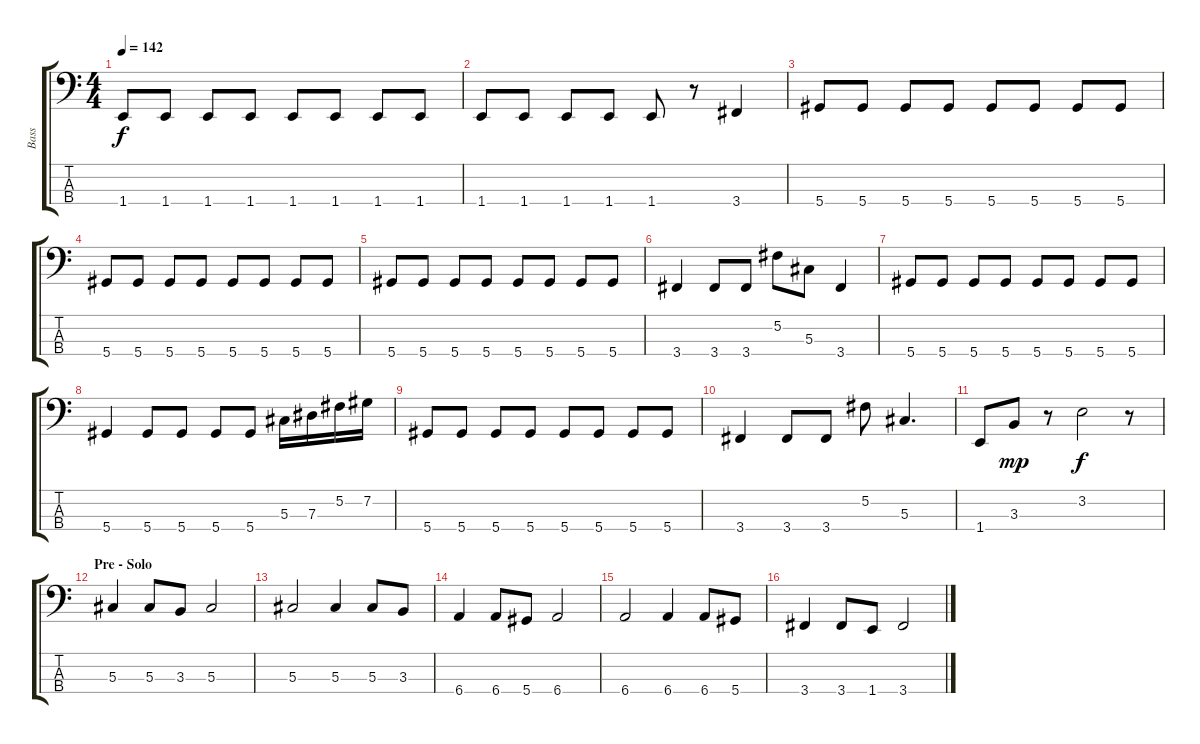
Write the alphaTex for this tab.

\track ("Bass" "Bass") {instrument electricbasspick}
\staff {score tabs}
\tuning (Gb2 Db2 Ab1 Eb1) {hide}
\ts (4 4)
\tempo 142
\clef f4
\ks c
1.4.8{dy f} 1.4.8 1.4.8 1.4.8 1.4.8 1.4.8 1.4.8 1.4.8 |
1.4.8 1.4.8 1.4.8 1.4.8 1.4.8 r.8 3.4.4 |
\section ("" "")
5.4.8 5.4.8 5.4.8 5.4.8 5.4.8 5.4.8 5.4.8 5.4.8 |
5.4.8 5.4.8 5.4.8 5.4.8 5.4.8 5.4.8 5.4.8 5.4.8 |
5.4.8 5.4.8 5.4.8 5.4.8 5.4.8 5.4.8 5.4.8 5.4.8 |
3.4.4 3.4.8 3.4.8 5.2.8 5.3.8 3.4.4 |
5.4.8 5.4.8 5.4.8 5.4.8 5.4.8 5.4.8 5.4.8 5.4.8 |
5.4.4 5.4.8 5.4.8 5.4.8 5.4.8 5.3.16 7.3.16 5.2.16 7.2.16 |
5.4.8 5.4.8 5.4.8 5.4.8 5.4.8 5.4.8 5.4.8 5.4.8 |
3.4.4 3.4.8 3.4.8 5.2.8 5.3.4{d} |
1.4.8 3.3.8{dy mp} r.8 3.2.2{dy f} r.8 |
\section ("" "Pre - Solo")
5.3.4 5.3.8 3.3.8 5.3.2 |
5.3.2 5.3.4 5.3.8 3.3.8 |
6.4.4 6.4.8 5.4.8 6.4.2 |
6.4.2 6.4.4 6.4.8 5.4.8 |
3.4.4 3.4.8 1.4.8 3.4.2
